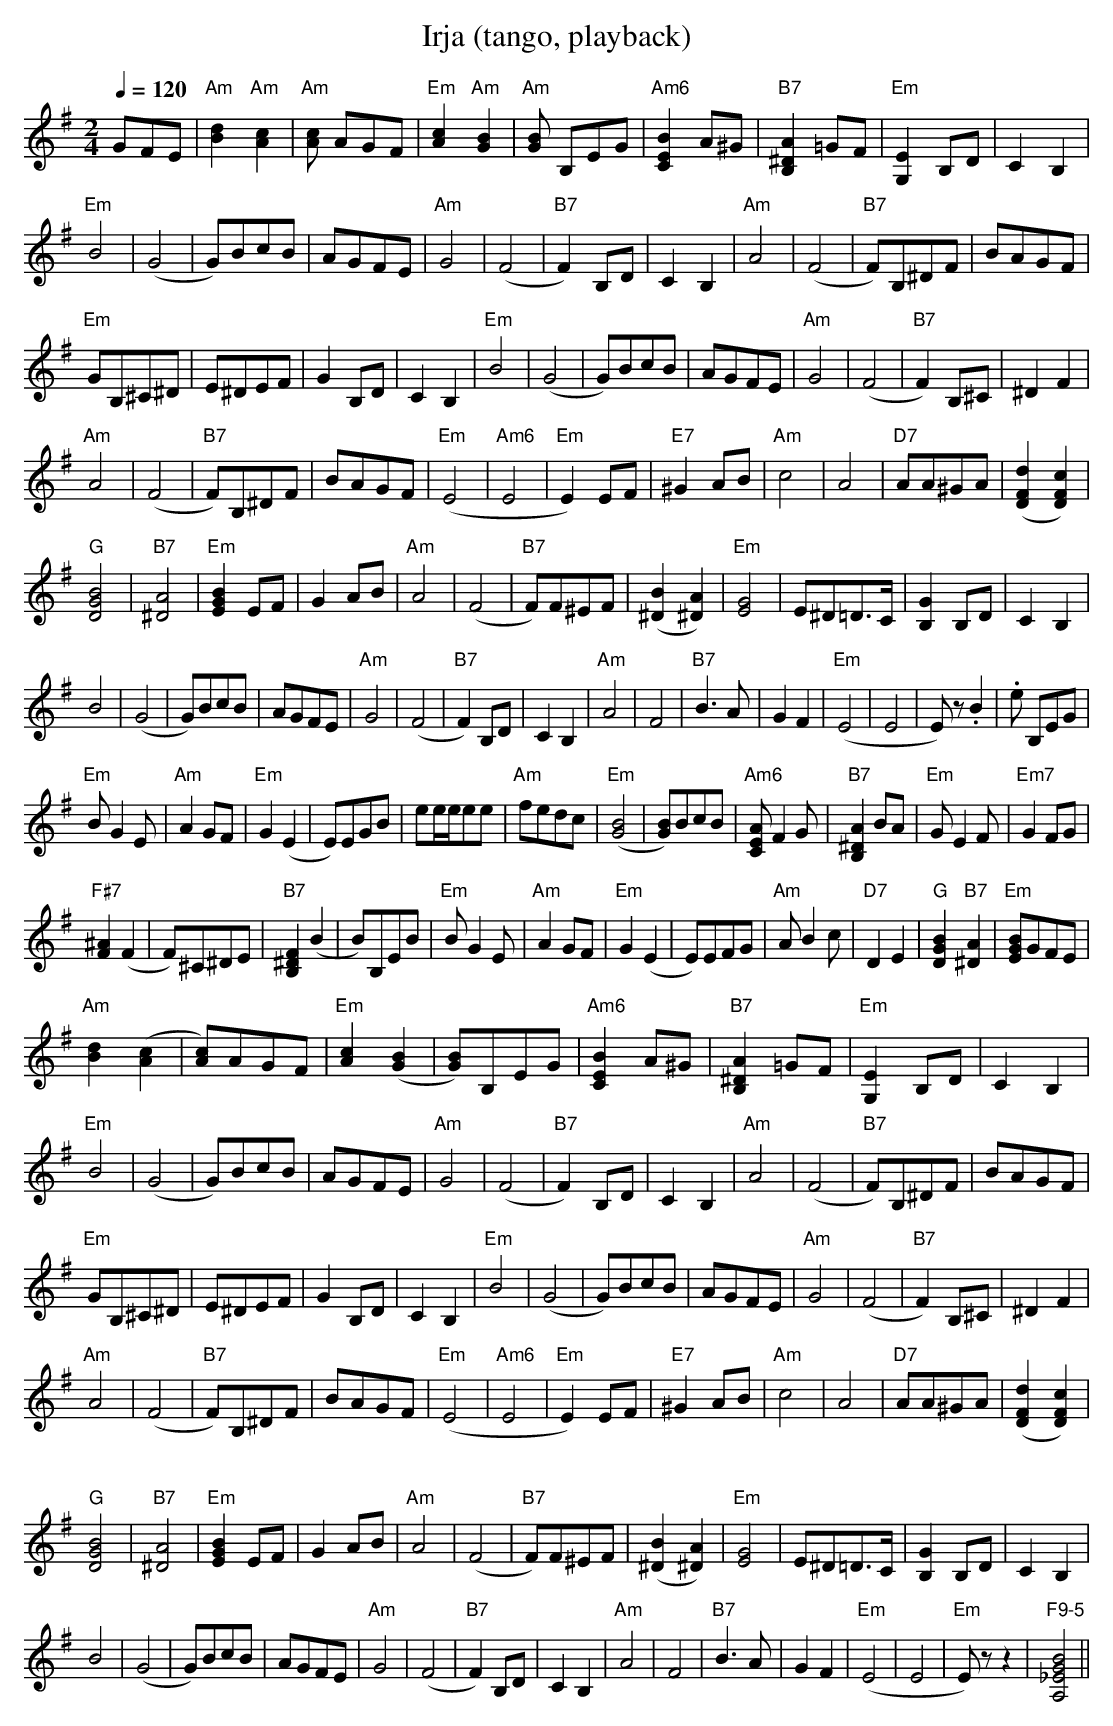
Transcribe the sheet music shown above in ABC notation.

X:1
T:Irja (tango, playback)
M:2/4
L:1/8
Q:1/4=120
K:Em
GFE | "Am" [d2B2] "Am" [c2A2] | "Am" [cA] AGF |
"Em" [c2A2] "Am" [B2G2] | "Am" [BG] B,EG |
"Am6" [B2E2C2] A^G | "B7" [A2^D2B,2] =GF | "Em" [E2G,2] B,D | C2 B,2 | !
"Em" B4 | (G4 | G)BcB | AGFE | "Am" G4 | (F4 | "B7" F2) B,D | C2 B,2 |
"Am" A4 | (F4 | "B7" F)B,^DF | BAGF | !
"Em" GB,^C^D | E^DEF | G2 B,D | C2 B,2 | "Em" B4 | (G4 | G)BcB | AGFE |
"Am" G4 | (F4 | "B7" F2) B,^C | ^D2 F2 | !
"Am" A4 | (F4 | "B7" F)B,^DF | BAGF |
"Em" (E4 | "Am6" E4 | "Em" E2) EF | "E7" ^G2 AB |
"Am" c4 | A4 | "D7" AA^GA | ([d2F2D2] [c2F2D2]) | !
"G" [B4G4D4] | "B7" [^D4A4] | "Em" [B2G2E2] EF | G2 AB |
"Am" A4 | (F4 | "B7" F)F^EF | ([^D2B2] [^D2A2]) |
"Em" [G4E4] | E^D=D>C | [G2B,2] B,D | C2 B,2 | !
B4 | (G4 | G)BcB | AGFE | "Am" G4 | (F4 | "B7" F2) B,D | C2 B,2 |
"Am" A4 | F4 | "B7" B3 A | G2 F2 |
"Em" (E4 | E4 | E) z .B2 | .e B,EG | !
"Em" B G2 E | "Am" A2 GF | "Em" G2 (E2 | E)EGB | ee/2e/2ee | "Am" fedc |
"Em" ([B4G4] | [BG])BcB | "Am6" [AEC] F2 G | "B7" [^D2B,2A2] BA |
"Em" G E2 F | "Em7" G2 FG | !
"F#7" [F2^A2] (F2 | F)^C^DE | "B7" [B,2^D2F2] (B2 | B)B,EB |
"Em" B G2 E | "Am" A2 GF | "Em" G2 (E2 | E)EFG |
"Am" A B2 c | "D7" D2 E2 | "G" [B2G2D2] "B7" [^D2A2] | "Em" [BGE]GFE | !
"Am" [d2B2] ([c2A2] | [cA])AGF | "Em" [c2A2] ([B2G2] | [BG])B,EG |
"Am6" [B2E2C2] A^G | "B7" [B,2^D2A2] =GF |
"Em" [E2G,2] B,D | C2 B,2 | !
"Em" B4 | (G4 | G)BcB | AGFE | "Am" G4 | (F4 | "B7" F2) B,D | C2 B,2 |
"Am" A4 | (F4 | "B7" F)B,^DF | BAGF | !
"Em" GB,^C^D | E^DEF | G2 B,D | C2 B,2 | "Em" B4 | (G4 | G)BcB | AGFE |
"Am" G4 | (F4 | "B7" F2) B,^C | ^D2 F2 | !
"Am" A4 | (F4 | "B7" F)B,^DF | BAGF |
"Em" (E4 | "Am6" E4 | "Em" E2) EF | "E7" ^G2 AB |
"Am" c4 | A4 | "D7" AA^GA | ([d2F2D2] [c2F2D2]) | !
"G" [B4G4D4] | "B7" [^D4A4] | "Em" [B2G2E2] EF | G2 AB |
"Am" A4 | (F4 | "B7" F)F^EF | ([^D2B2] [^D2A2]) |
"Em" [G4E4] | E^D=D>C | [G2B,2] B,D | C2 B,2 | !
B4 | (G4 | G)BcB | AGFE | "Am" G4 | (F4 | "B7" F2) B,D | C2 B,2 |
"Am" A4 | F4 | "B7" B3 A | G2 F2 |
"Em" (E4 | E4 | "Em" E) z z2 | "F9-5" [A,4_E4B4G4] ||
